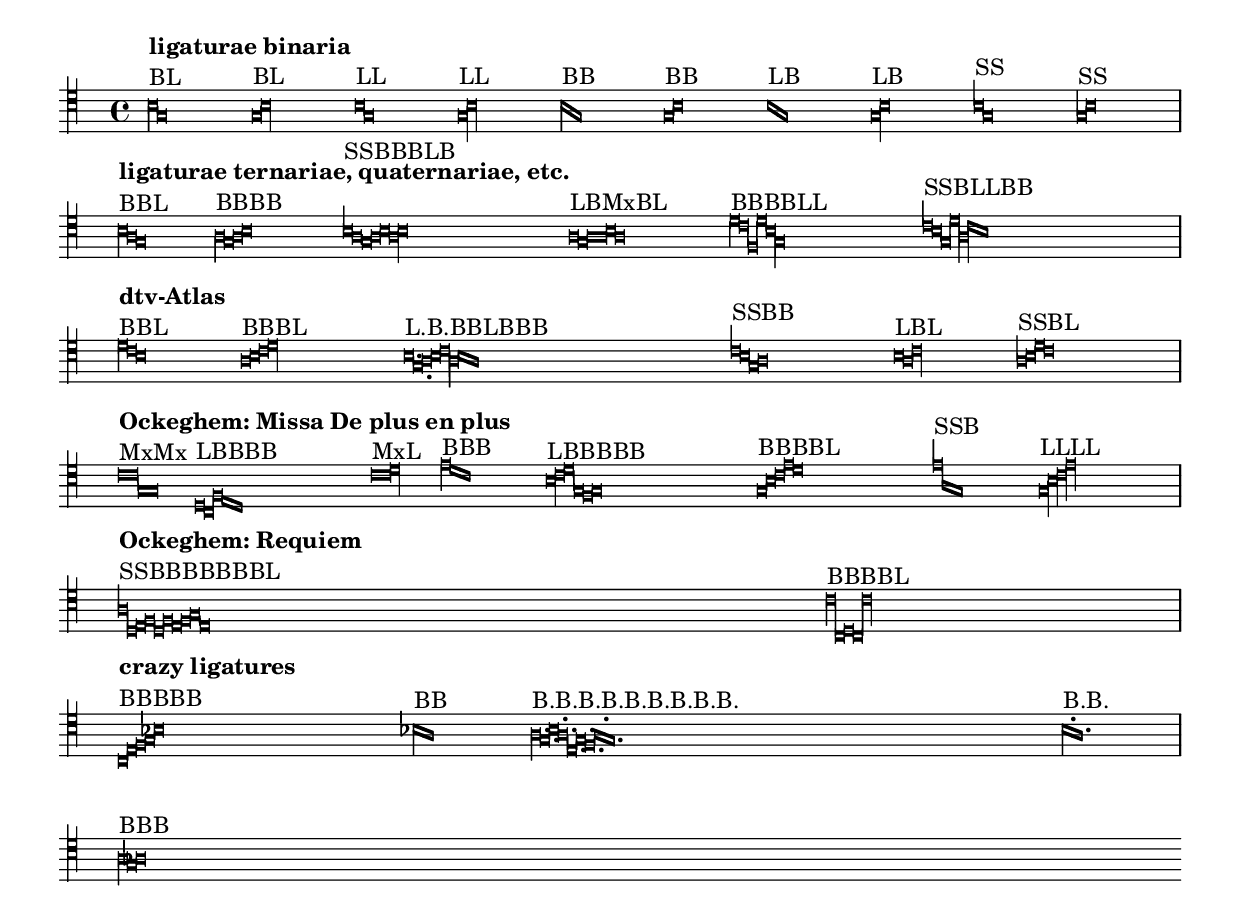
\version "2.4.15"

\header {
  texidoc = "Mensural ligatures show different shapes, depending on the
  rhythmical pattern and direction of the melody line."
}

\score {
  \context Voice{
    \clef "petrucci-c4"
    \set Staff.printKeyCancellation = ##f
    \cadenzaOn % turn off bar lines
    #(set-accidental-style 'forget)

    % ligaturae binaria

    \[
      b\breve^\markup { \column { { \bold "ligaturae binaria" } "BL" } }
      g\longa
    \]

    \[
      g\breve^\markup { "BL" }
      b\longa
    \]

    \[
      b\longa^\markup { "LL" }
      g
    \]

    \[
      g\longa^\markup { "LL" }
      b
    \]

    \[
      b\breve^\markup { "BB" }
      g
    \]

    \[
      g\breve^\markup { "BB" }
      b
    \]

    \[
      b\longa^\markup { "LB" }
      g\breve
    \]

    \[
      g\longa^\markup { "LB" }
      b\breve
    \]

    \[
      b1^\markup { "SS" }
      g
    \]

    \[
      g1^\markup { "SS" }
      b
    \]

    \bar "|" \break

    % ligaturae ternariae, quaternariae, etc. (sicut in Apel[1])

    \[
      b\breve^\markup {
	\column { { \bold "ligaturae ternariae, quaternariae, etc." } "BBL" } }
      a
      g\longa
    \]

    \[
      a\breve^\markup { "BBBB" }
      g
      a
      b
    \]

    \[
      b1^\markup { "SSBBBLB" }
      a
      g\breve
      a
      b
      a\longa
      b\breve
    \]

    \[
      a\longa^\markup { "LBMxBL" }
      g\breve
      a\maxima
      b\breve
      a\longa
    \]

    \[
      d'\breve^\markup { "BBBBLL" }
      c'
      f
      d'
      b\longa
      g
    \]

    \[
      c'1^\markup { "SSBLLBB" }
      b
      g\breve
      d'\longa
      a
      c'\breve
      b
    \]

    \bar "|" \break

    % examples from "dtv-Atlas zur Musik" [2]

    \[
      d'\breve^\markup { \column { { \bold "dtv-Atlas" } "BBL" } }
      c'
      b\longa
    \]

    \[
      a\breve^\markup { "BBBL" }
      b
      c'
      d'\longa
    \]

    \[
      b\longa.^\markup { "L.B.BBLBBB" }
      g\breve.
      a\breve
      b
      c'\longa
      a\breve
      b
      a
    \]

    \[
      c'1^\markup { "SSBB" }
      b
      g\breve
      a
    \]

    \[
      b\longa^\markup { "LBL" }
      a\breve
      c'\longa
    \]

    \[
      a1^\markup { "SSBL" }
      b
      d'\breve
      c'\longa
    \]

    \bar "|" \break

    % some ligatures from Ockeghem: Missa De plus en plus

    \[
       c'\maxima^\markup {
	\column { { \bold "Ockeghem: Missa De plus en plus" } "MxMx" } }
       g
    \]

    \[
      d\longa^\markup { "LBBBB" }
      c\breve
      f
      e
      d
    \]

    \[
      c'\maxima^\markup { "MxL" }
      d'\longa
    \]

    \[
      e'\breve^\markup { "BBB" }
      d'
      c'
    \]

    \[
      b\longa^\markup { "LBBBBB" }
      c'\breve
      d'
      g
      f
      g
   \]

    \[
      g\breve^\markup { "BBBBL" }
      b
      c'
      e'
      d'\longa
    \]

    \[
      e'1^\markup { "SSB" }
      a
      g\breve
    \]

    \[
      g\longa^\markup { "LLLL" }
      b
      c'
      e'
    \]

    \bar "|" \break

    % some from the Requiem

    \[
      a1^\markup { \column { { \bold "Ockeghem: Requiem" } "SSBBBBBBBL" } }
      d
      e\breve
      f
      d
      f
      e
      f
      g
      e\longa
    \]

    \[
      c'\breve^\markup { "BBBBL" }
      c
      d
      c
      c'\longa
    \]

    \bar "|" \break

    % crazy ligatures

    \[
      c\breve^\markup { \column { { \bold "crazy ligatures" } "BBBBB" } }
      e
      f
      g
      bes
    \]

    \[
      bes\breve^\markup { "BB" }
      a
    \] % TODO: accidentals must be collected and printed before ligature

    \[
      a\breve.^\markup { "B.B.B.B.B.B.B.B.B." }
      g
      b
      a
      e
      g
      f
      a
      g
    \]

    \[
      b^\markup { "B.B." }
      a
    \] % TODO: dots within ligatures must be placed above heads

    \bar "|" \break

    % invalid ligatures (those commented out are rejected with explanation)

    %  \[
    %    a1^\markup { \column { { \bold "invalid ligatures" } "SS" } }
    %    as
    %  \]

    \[
      a\breve^\markup { "BBB" }
      g
      as
    \]

    %  \[
    %    f\longa^\markup { "LLB" }
    %    g
    %    f\breve
    %  \]

    %  \[
    %    f\breve^\markup { "BSLB" }
    %    a1
    %    g\longa
    %    a\breve
    %  \]
  }

  \layout {
    raggedright = ##t
    packed = ##t
    indent = 0.0
    \context {
      \Voice
      \remove Ligature_bracket_engraver
      \consists Mensural_ligature_engraver
    }
  }
}

% Litterae:
%
% [1] Willi Apel: The Notation of Polyphonic Music. 900-1600.
% [2] Ulrich Michels: dtv-Altlas zur Musik, 1977.
%
